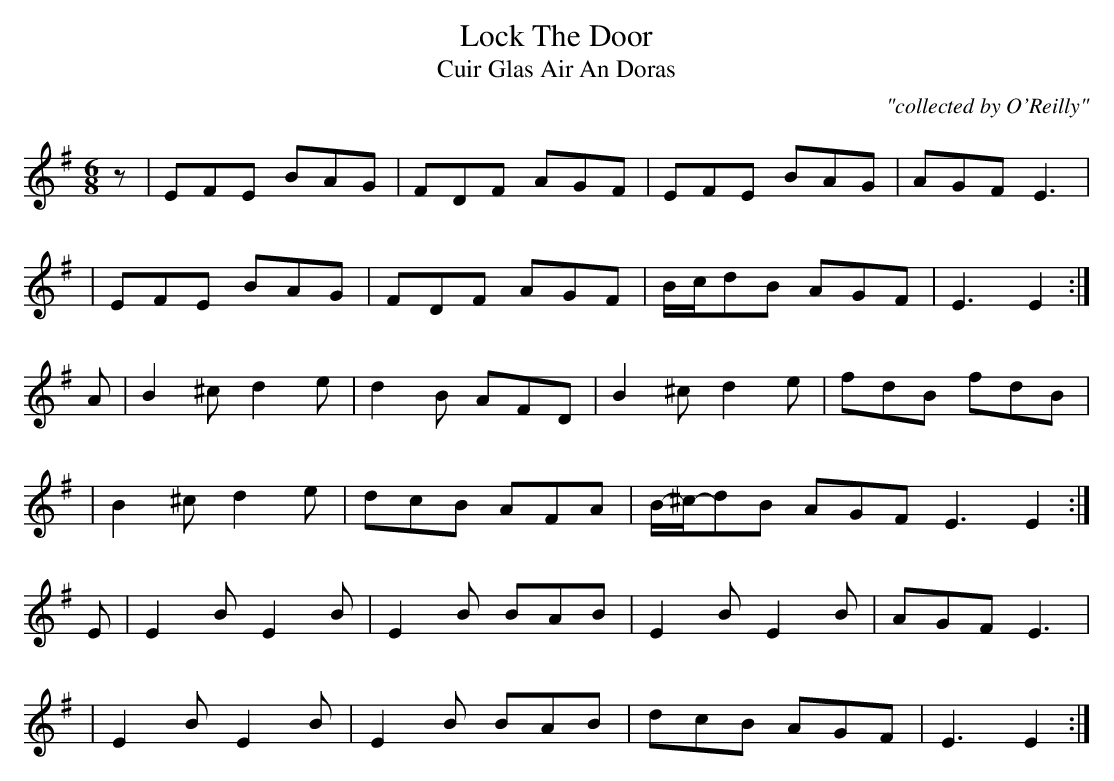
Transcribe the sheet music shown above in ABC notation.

X:1
T: Lock The Door
T: Cuir Glas Air An Doras
C: "collected by O'Reilly"
M: 6/8
K: Em
z|EFE BAG|FDF AGF|EFE BAG|AGF E3|
|EFE BAG|FDF AGF|B/-c/-dB AGF|E3 E2:|
A|B2 ^c d2 e|d2 B AFD|B2 ^c d2 e|fdB fdB|
|B2 ^c d2 e|dcB AFA|B/-^c/-dB AGF E3 E2:|
E|E2 B E2 B|E2 B BAB|E2 B E2 B|AGF E3|
|E2 B E2 B|E2 B BAB|dcB AGF|E3 E2:|
